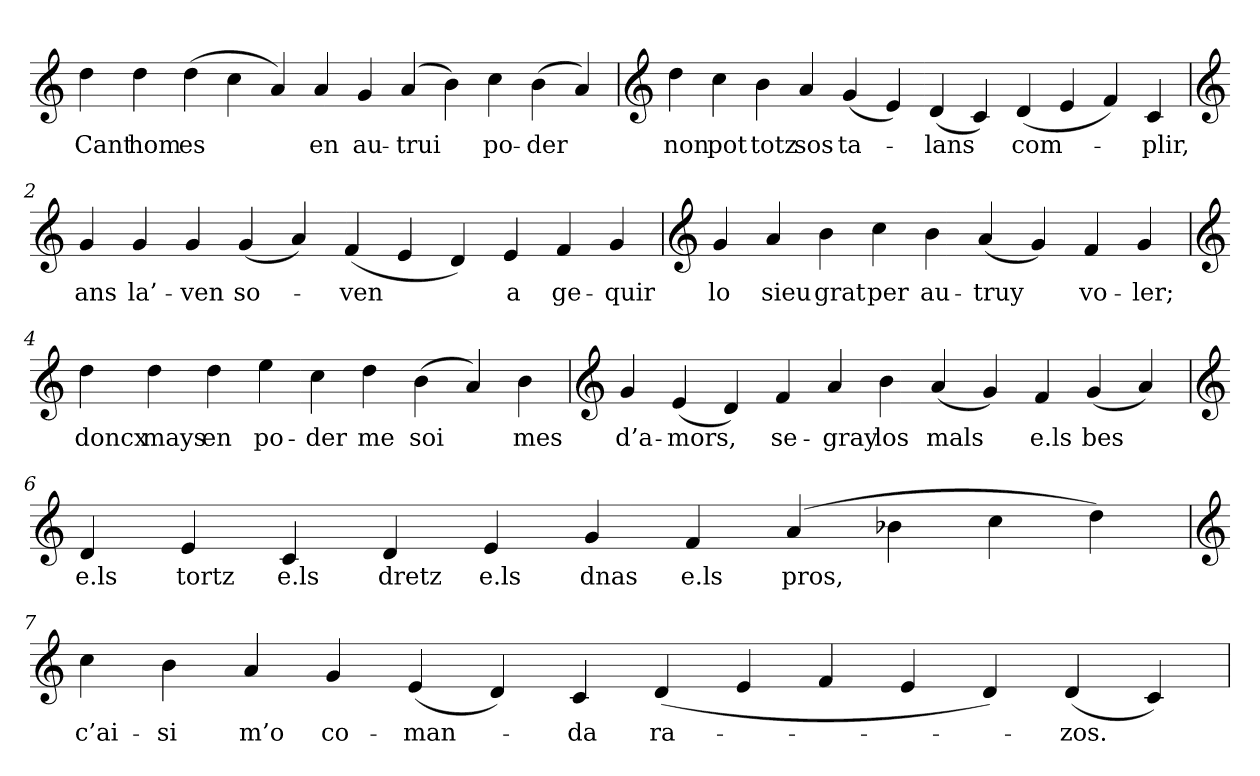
**kern	**text
*part1	*part1
*staff1	*staff1
*clefG2	*
=	=
4dd	Cant
4dd	hom
(4dd	es
4cc	.
4a)	.
4a	en
4g	au-
(4a	-trui
4b)	.
4cc	po-
(4b	-der
4a)	.
=1	=1
*clefG2	*
4dd	non
4cc	pot
4b	totz
4a	sos
(4g	ta-
4e)	.
(4d	-lans
4c)	.
(4d	com-
4e	.
4f)	.
4c	-plir,
=2	=2
*clefG2	*
4g	ans
4g	la’-
4g	-ven
(4g	so-
4a)	.
(4f	-ven
4e	.
4d)	.
4e	a
4f	ge-
4g	-quir
=3	=3
*clefG2	*
4g	lo
4a	sieu
4b	grat
4cc	per
4b	au-
(4a	-truy
4g)	.
4f	vo-
4g	-ler;
=4	=4
*clefG2	*
4dd	doncx
4dd	mays
4dd	en
4ee	po-
4cc	-der
4dd	me
(4b	soi
4a)	.
4b	mes
=5	=5
*clefG2	*
4g	d’a-
(4e	-mors,
4d)	.
4f	se-
4a	-gray
4b	los
(4a	mals
4g)	.
4f	e.ls
(4g	bes
4a)	.
=6	=6
*clefG2	*
4d	e.ls
4e	tortz
4c	e.ls
4d	dretz
4e	e.ls
4g	dnas
4f	e.ls
(4a	pros,
4b-X	.
4cc	.
4dd)	.
=7	=7
*clefG2	*
4cc	c’ai-
4b	-si
4a	m’o
4g	co-
(4e	-man-
4d)	.
4c	-da
(4d	ra-
4e	.
4f	.
4e	.
4d)	.
(4d	-zos.
4c)	.
=	=
*-	*-
